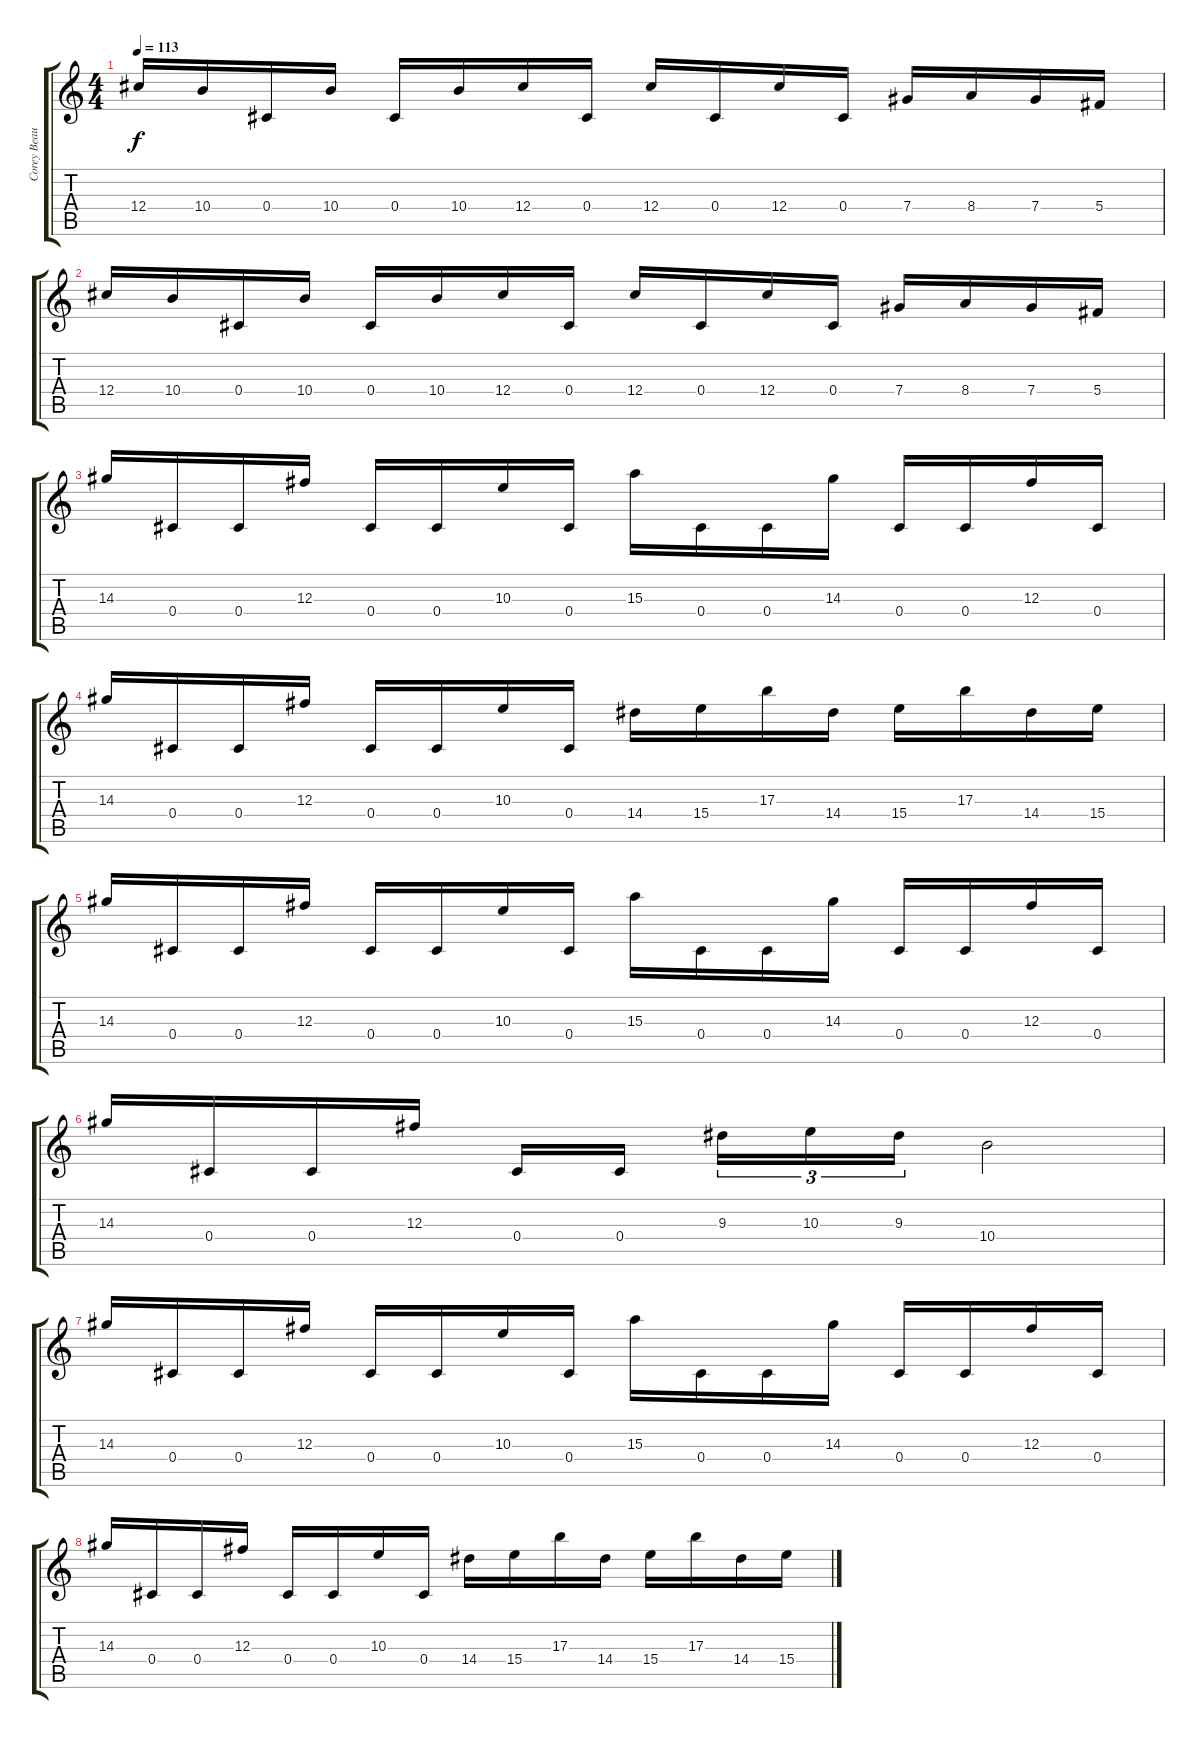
\track ("Corey Beaulieu" "Corey Beau") {instrument distortionguitar}
\staff {score tabs}
\tuning (Eb4 Bb3 Gb3 Db3 Ab2 Db2) {hide}
\ts (4 4)
\tempo 113
\clef g2
\ks c
12.4.16{dy f} 10.4.16 0.4.16 10.4.16 0.4.16 10.4.16 12.4.16 0.4.16 12.4.16 0.4.16 12.4.16 0.4.16 7.4.16 8.4.16 7.4.16 5.4.16 |
12.4.16 10.4.16 0.4.16 10.4.16 0.4.16 10.4.16 12.4.16 0.4.16 12.4.16 0.4.16 12.4.16 0.4.16 7.4.16 8.4.16 7.4.16 5.4.16 |
14.3.16 0.4.16 0.4.16 12.3.16 0.4.16 0.4.16 10.3.16 0.4.16 15.3.16 0.4.16 0.4.16 14.3.16 0.4.16 0.4.16 12.3.16 0.4.16 |
14.3.16 0.4.16 0.4.16 12.3.16 0.4.16 0.4.16 10.3.16 0.4.16 14.4.16 15.4.16 17.3.16 14.4.16 15.4.16 17.3.16 14.4.16 15.4.16 |
14.3.16 0.4.16 0.4.16 12.3.16 0.4.16 0.4.16 10.3.16 0.4.16 15.3.16 0.4.16 0.4.16 14.3.16 0.4.16 0.4.16 12.3.16 0.4.16 |
14.3.16 0.4.16 0.4.16 12.3.16 0.4.16 0.4.16{beam splitsecondary} 9.3.16{tu (3 2)} 10.3.16{tu (3 2)} 9.3.16{tu (3 2)} 10.4.2 |
14.3.16 0.4.16 0.4.16 12.3.16 0.4.16 0.4.16 10.3.16 0.4.16 15.3.16 0.4.16 0.4.16 14.3.16 0.4.16 0.4.16 12.3.16 0.4.16 |
14.3.16 0.4.16 0.4.16 12.3.16 0.4.16 0.4.16 10.3.16 0.4.16 14.4.16 15.4.16 17.3.16 14.4.16 15.4.16 17.3.16 14.4.16 15.4.16
